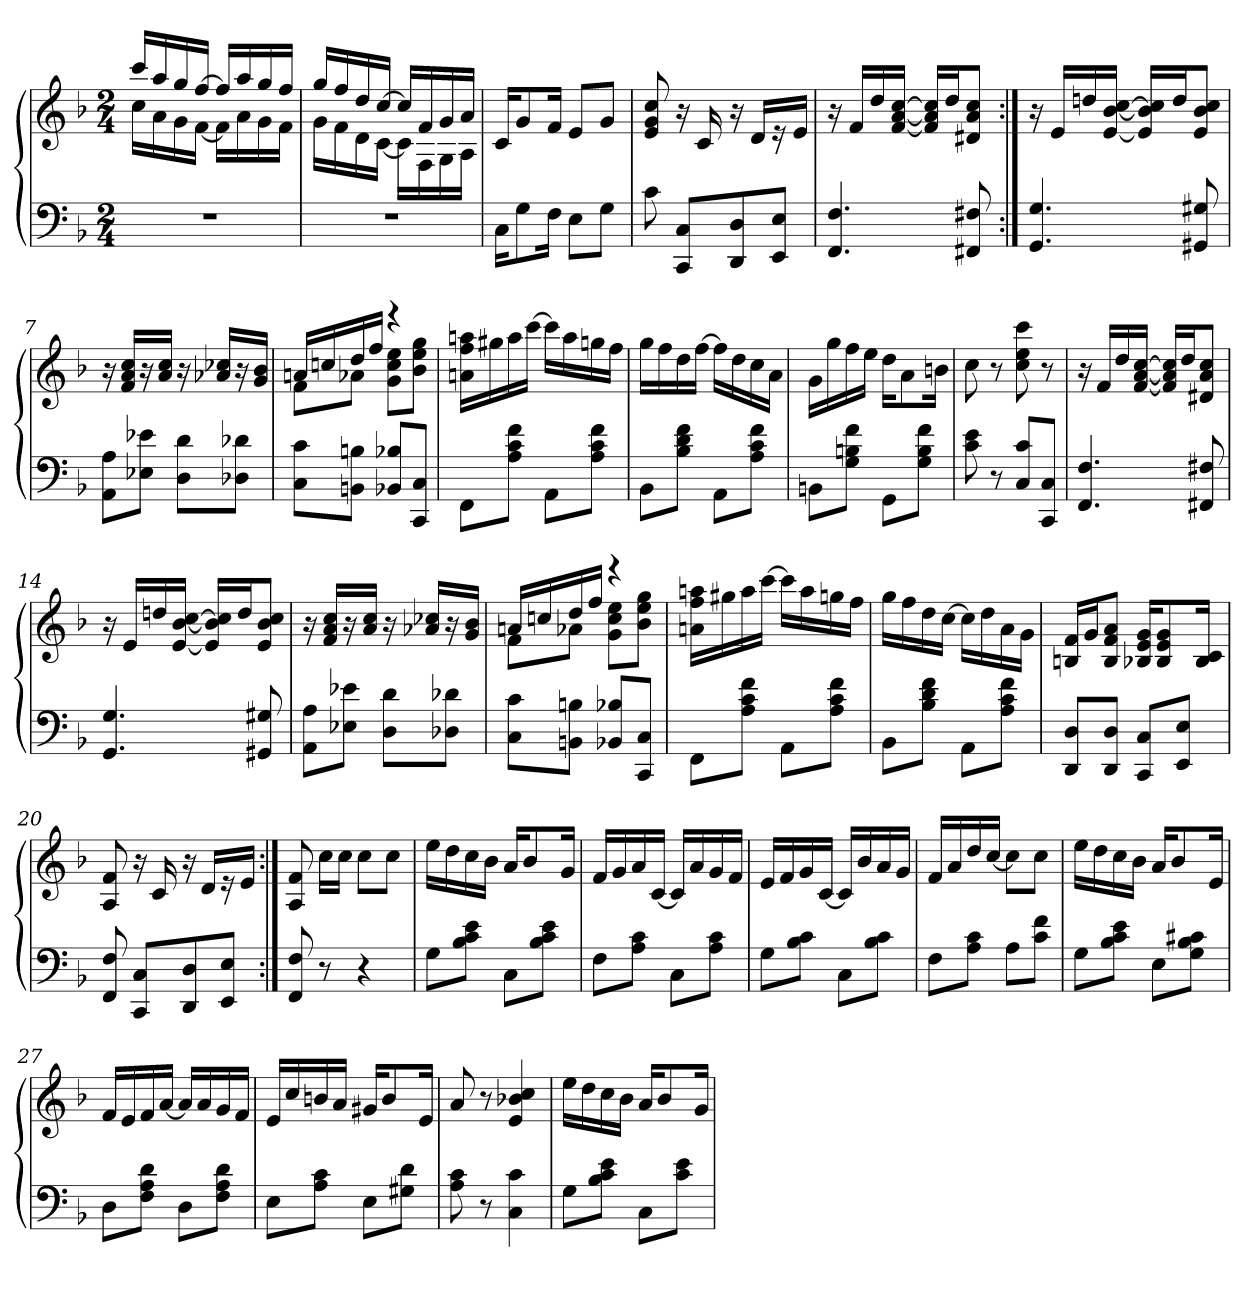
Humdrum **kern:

**kern	**kern
*part2	*part1
*staff2	*staff1
*clefF4	*clefG2
*k[b-]	*k[b-]
*M2/4	*M2/4
=1	=1
*	*^
2r	16cccLL	16ccLL
.	16aa	16a
.	16gg	16g
.	[16ffJJ	[16fJJ
.	16ffLL]	16fLL]
.	16aa	16a
.	16gg	16g
.	16ffJJ	16fJJ
=2	=2	=2
2r	16ggLL	16gLL
.	16ff	16f
.	16dd	16d
.	[16ccJJ	[16cJJ
.	16ccLL]	16cLL]
.	16f	16F
.	16g	16G
.	16aJJ	16AJJ
*	*v	*v
=3	=3
16CKL	16cKL
8G	8g
16FJk	16fJk
8EL	8eL
8GJ	8gJ
=4	=4
8c	8cc 8g 8e
8C 8CCL	16r
.	16c
8D 8DD	16r
.	16dLL
8E 8EEJ	16r
.	16eJJ
=5	=5
4.F 4.FF	16r
.	16fLL
.	16dd
.	[16cc [16a [16fJJ
.	16cc] 16a] 16f]LL
.	16ddJ
8F#X 8FF#X	8cc 8a 8d#XJ
=6:|!	=6:|!
4.G 4.GG	16r
.	16eLL
.	16ddn
.	[16cc [16b- [16eJJ
.	16cc] 16b-] 16e]LL
.	16ddJ
8G#X 8GG#X	8cc 8b- 8eJ
=7	=7
8A 8AAL	16r
.	16cc 16a 16fLL
8e-X 8E-XJ	16r
.	16cc 16aJJ
8d 8DL	16r
.	16cc-X 16a-XLL
8d-X 8D-XJ	16r
.	16b- 16gJJ
=8	=8
*	*^
8c 8CL	16anLL	8fL
.	16ccn	.
8Bn 8BBnJ	16dd	8a-XJ
.	16ffJJ	.
8B-X 8BB-XL	4r	8ee 8cc 8gL
8C 8CCJ	.	8gg 8ee 8b-J
*	*v	*v
=9	=9
8FFL	16aan 16ff 16anLL
.	16gg#X
8f 8c 8AJ	16aa
.	[16cccJJ
8AAL	16cccLL]
.	16aa
8f 8c 8AJ	16ggn
.	16ffJJ
=10	=10
8BB-L	16ggLL
.	16ff
8f 8d 8B-J	16dd
.	[16ffJJ
8AAL	16ffLL]
.	16dd
8f 8c 8AJ	16cc
.	16aJJ
=11	=11
8BBnL	16gLL
.	16gg
8f 8Bn 8GJ	16ff
.	16eeJJ
8GGL	16ddKL
.	8a
8f 8B 8GJ	.
.	16bnJk
=12	=12
8e 8c	8cc
8r	8r
8c 8CL	8ccc 8ee 8cc
8C 8CCJ	8r
=13	=13
4.F 4.FF	16r
.	16fLL
.	16dd
.	[16cc [16a [16fJJ
.	16cc] 16a] 16f]LL
.	16ddJ
8F#X 8FF#X	8cc 8a 8d#XJ
=14	=14
4.G 4.GG	16r
.	16eLL
.	16ddn
.	[16cc [16b- [16eJJ
.	16cc] 16b-] 16e]LL
.	16ddJ
8G#X 8GG#X	8cc 8b- 8eJ
=15	=15
8A 8AAL	16r
.	16cc 16a 16fLL
8e-X 8E-XJ	16r
.	16cc 16aJJ
8d 8DL	16r
.	16cc-X 16a-XLL
8d-X 8D-XJ	16r
.	16b- 16gJJ
=16	=16
*	*^
8c 8CL	16anLL	8fL
.	16ccn	.
8Bn 8BBnJ	16dd	8a-XJ
.	16ffJJ	.
8B-X 8BB-XL	4r	8ee 8cc 8gL
8C 8CCJ	.	8gg 8ee 8b-J
*	*v	*v
=17	=17
8FFL	16aan 16ff 16anLL
.	16gg#X
8f 8c 8AJ	16aa
.	[16cccJJ
8AAL	16cccLL]
.	16aa
8f 8c 8AJ	16ggn
.	16ffJJ
=18	=18
8BB-L	16ggLL
.	16ff
8f 8d 8B-J	16dd
.	[16ccJJ
8AAL	16ccLL]
.	16dd
8f 8c 8AJ	16a
.	16gJJ
=19	=19
8D 8DDL	16f 16BnLL
.	16gJ
8D 8DDJ	8a 8f 8BJ
8C 8CCL	16g 16e 16B-XKL
.	8g 8e 8B-
8E 8EEJ	.
.	16c 16B-Jk
=20	=20
8F 8FF	8f 8A
8C 8CCL	16r
.	16c
8D 8DD	16r
.	16dLL
8E 8EEJ	16r
.	16eJJ
=21:|!	=21:|!
8F 8FF	8f 8A
8r	16ccLL
.	16ccJJ
4r	8ccL
.	8ccJ
=22	=22
8GL	16eeLL
.	16dd
8e 8c 8B-J	16cc
.	16b-JJ
8CL	16aKL
.	8b-
8e 8c 8B-J	.
.	16gJk
=23	=23
8FL	16fLL
.	16g
8c 8AJ	16a
.	[16cJJ
8CL	16cLL]
.	16a
8c 8AJ	16g
.	16fJJ
=24	=24
8GL	16eLL
.	16f
8c 8B-J	16g
.	[16cJJ
8CL	16cLL]
.	16b-
8c 8B-J	16a
.	16gJJ
=25	=25
8FL	16fLL
.	16a
8c 8AJ	16dd
.	[16ccJJ
8AL	8ccL]
8f 8cJ	8ccJ
=26	=26
8GL	16eeLL
.	16dd
8e 8c 8B-J	16cc
.	16b-JJ
8EL	16aKL
.	8b-
8c#X 8B- 8GJ	.
.	16eJk
=27	=27
8DL	16fLL
.	16e
8d 8A 8FJ	16f
.	[16aJJ
8DL	16aLL]
.	16a
8d 8A 8FJ	16g
.	16fJJ
=28	=28
8EL	16eLL
.	16cc
8c 8AJ	16bn
.	16aJJ
8EL	16g#XKL
.	8b
8d 8G#XJ	.
.	16eJk
=29	=29
8c 8A	8a
8r	8r
4c 4C	4cc 4b-X 4e
=30	=30
8GL	16eeLL
.	16dd
8e 8c 8B-J	16cc
.	16b-JJ
8CL	16aKL
.	8b-
8e 8cJ	.
.	16gJk
=	=
*-	*-
